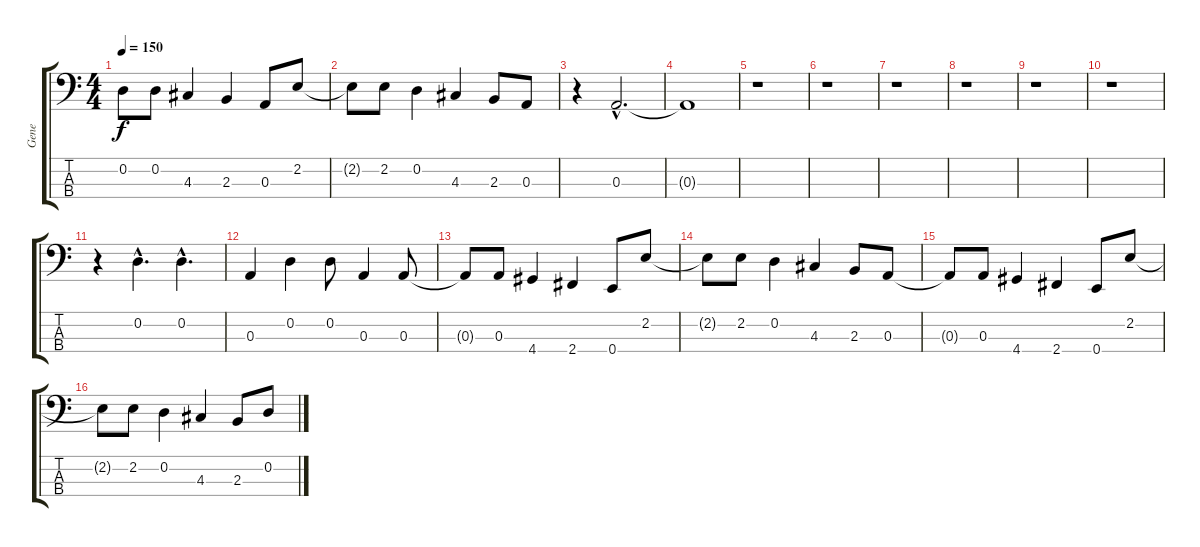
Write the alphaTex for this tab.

\track ("Gene" "Gene") {instrument electricbasspick}
\staff {score tabs}
\tuning (G2 D2 A1 E1) {hide}
\ts (4 4)
\tempo 150
\clef f4
\ks c
0.2{t}.8{dy f} 0.2.8 4.3.4 2.3.4 0.3.8 2.2.8 |
2.2{t}.8 2.2.8 0.2.4 4.3.4 2.3.8 0.3.8 |
r.4 0.3{hac}.2{d} |
0.3{t}.1 |
r.1 |
r.1 |
r.1 |
r.1 |
r.1 |
r.1 |
r.4 0.2{hac}.4{d} 0.2{hac}.4{d} |
0.3.4 0.2.4 0.2.8 0.3.4 0.3.8 |
0.3{t}.8 0.3.8 4.4.4 2.4.4 0.4.8 2.2.8 |
2.2{t}.8 2.2.8 0.2.4 4.3.4 2.3.8 0.3.8 |
0.3{t}.8 0.3.8 4.4.4 2.4.4 0.4.8 2.2.8 |
2.2{t}.8 2.2.8 0.2.4 4.3.4 2.3.8 0.2.8
